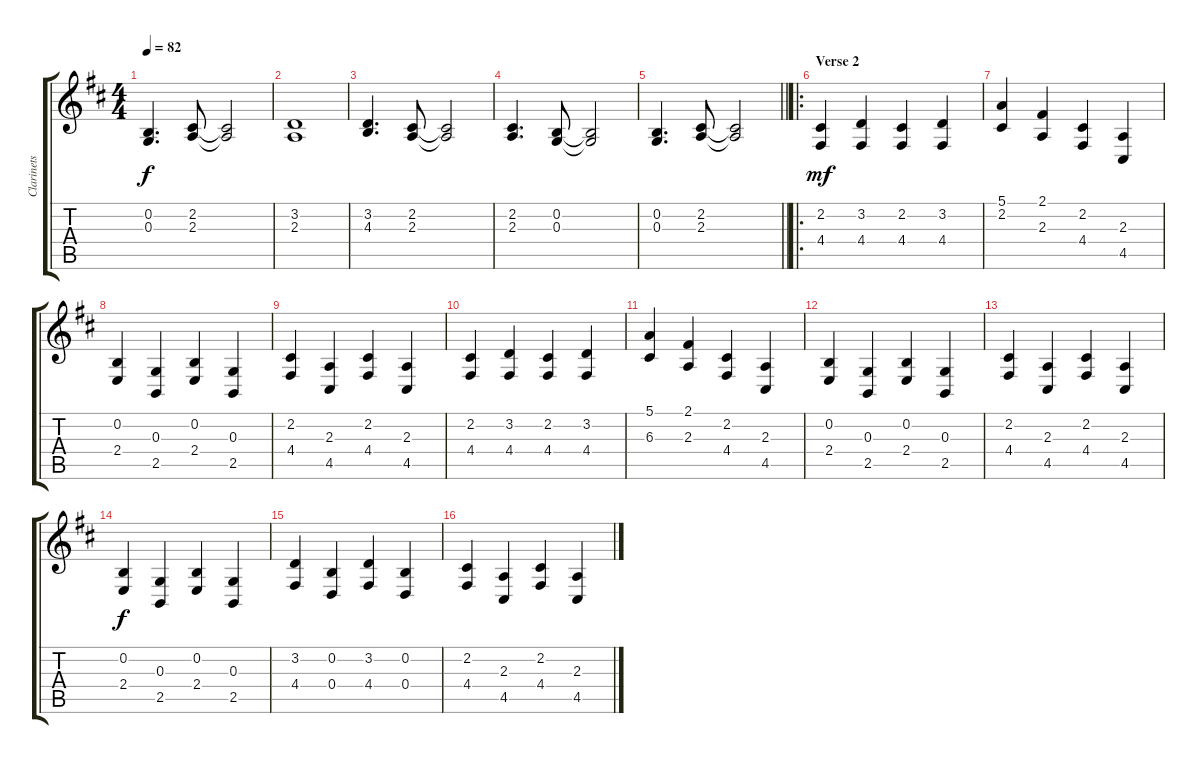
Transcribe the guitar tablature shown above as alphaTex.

\track ("Clarinets" "Clarinets") {instrument clarinet}
\staff {score tabs}
\tuning (E4 B3 G3 D3 A2 E2) {hide}
\ts (4 4)
\tempo 82
\clef g2
\ks d
(0.2 0.3).4{d dy f} (2.2 2.3).8 (2.2{t} 2.3{t}).2 |
(3.2 2.3).1 |
(3.2 4.3).4{d} (2.2 2.3).8 (2.2{t} 2.3{t}).2 |
(2.2 2.3).4{d} (0.2 0.3).8 (0.2{t} 0.3{t}).2 |
\barLineRight lightlight
(0.2 0.3).4{d} (2.2 2.3).8 (2.2{t} 2.3{t}).2 |
\ro
\section ("" "Verse 2")
(2.2 4.4).4{dy mf} (3.2 4.4).4 (2.2 4.4).4 (3.2 4.4).4 |
(5.1 2.2).4 (2.1 2.3).4 (2.2 4.4).4 (2.3 4.5).4 |
(0.2 2.4).4 (0.3 2.5).4 (0.2 2.4).4 (0.3 2.5).4 |
(2.2 4.4).4 (2.3 4.5).4 (2.2 4.4).4 (2.3 4.5).4 |
(2.2 4.4).4 (3.2 4.4).4 (2.2 4.4).4 (3.2 4.4).4 |
(5.1 6.3).4 (2.1 2.3).4 (2.2 4.4).4 (2.3 4.5).4 |
(0.2 2.4).4 (0.3 2.5).4 (0.2 2.4).4 (0.3 2.5).4 |
(2.2 4.4).4 (2.3 4.5).4 (2.2 4.4).4 (2.3 4.5).4 |
(0.2 2.4).4{dy f} (0.3 2.5).4 (0.2 2.4).4 (0.3 2.5).4 |
(3.2 4.4).4 (0.2 0.4).4 (3.2 4.4).4 (0.2 0.4).4 |
(2.2 4.4).4 (2.3 4.5).4 (2.2 4.4).4 (2.3 4.5).4
